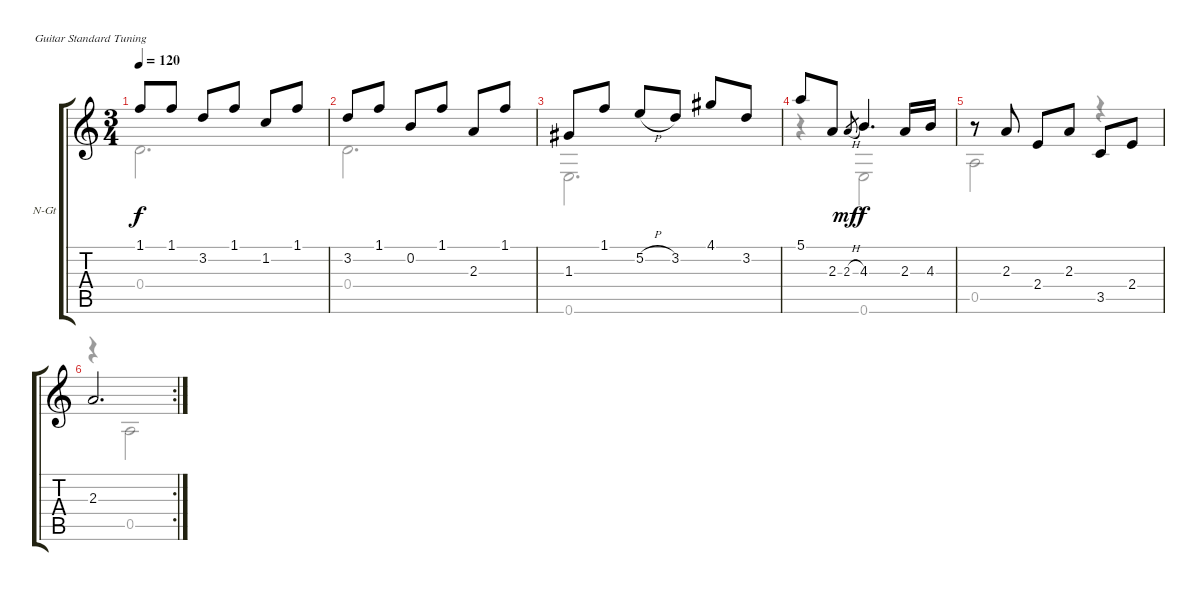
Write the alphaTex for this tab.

\bracketExtendMode groupsimilarinstruments
\firstSystemTrackNameOrientation horizontal
\otherSystemsTrackNameOrientation horizontal
\track ("Menuet" "N-Gt") {instrument acousticguitarnylon}
\staff {score tabs}
\tuning (E4 B3 G3 D3 A2 E2)
\voice
\ts (3 4)
\tempo 120
\clef g2
\ks c
1.1.8{dy f} 1.1.8 3.2.8 1.1.8 1.2.8 1.1.8 |
3.2.8 1.1.8 0.2.8 1.1.8 2.3.8 1.1.8 |
1.3.8 1.1.8 5.2{h}.8 3.2.8 4.1.8 3.2.8 |
5.1.8 2.3.8 2.3{h}.8{gr dy mf} 4.3.4{d dy f} 2.3.16 4.3.16 |
r.8 2.3.8 2.4.8 2.3.8 3.5.8 2.4.8 |
\rc 2
2.3.2{d}
\voice
\clef g2
\ottava regular
\simile none
\ks c
0.4.2{d dy f} |
0.4.2{d} |
0.6.2{d} |
r.4 0.6.2 |
0.5.2 r.4 |
r.4 0.5.2
